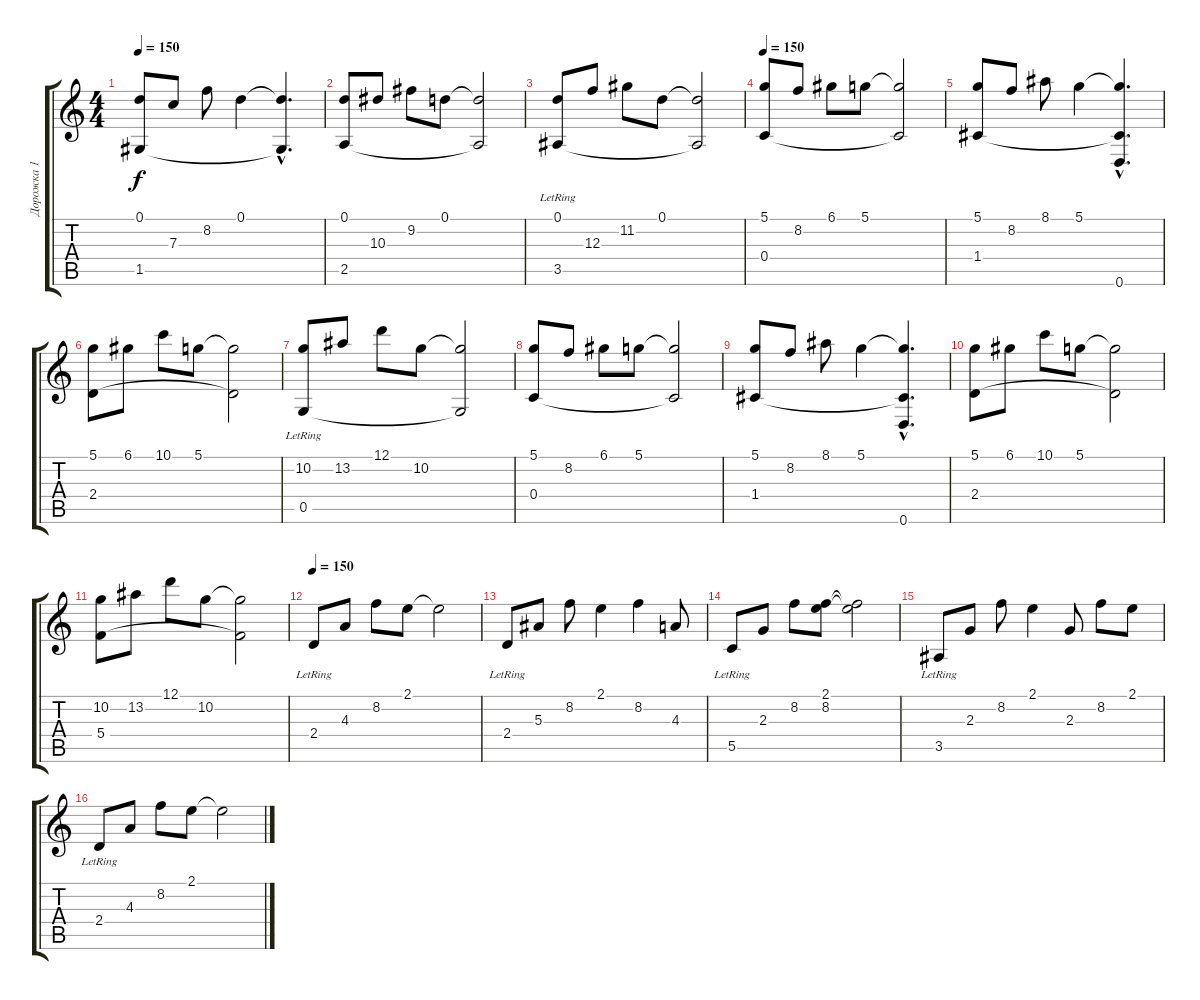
\track ("Дорожка 1" "Дорожка 1") {instrument acousticguitarsteel}
\staff {score tabs}
\tuning (D4 A3 F3 C3 G2 D2) {hide}
\ts (4 4)
\tempo 150
\clef g2
\ks c
(0.1 1.5).8{dy f} 7.3.8 8.2.8 0.1.4 (0.1{hac t} 1.5{hac t}).4{d} |
(0.1 2.5).8 10.3.8 9.2.8 0.1.8 (0.1{t} 2.5{t}).2 |
(0.1 3.5{lr}).8 12.3.8 11.2.8 0.1.8 (0.1{t} 3.5{t}).2 |
\tempo 150
(5.1 0.4).8 8.2.8 6.1.8 5.1.8 (5.1{t} 0.4{t}).2 |
(5.1 1.4).8 8.2.8 8.1.8 5.1.4 (5.1{hac t} 1.4{hac t} 0.6{hac}).4{d} |
(5.1 2.4).8 6.1.8 10.1.8 5.1.8 (5.1{t} 2.4{t}).2 |
(10.2 0.5{lr}).8 13.2.8 12.1.8 10.2.8 (10.2{t} 0.5{t}).2 |
(5.1 0.4).8 8.2.8 6.1.8 5.1.8 (5.1{t} 0.4{t}).2 |
(5.1 1.4).8 8.2.8 8.1.8 5.1.4 (5.1{hac t} 1.4{hac t} 0.6{hac}).4{d} |
(5.1 2.4).8 6.1.8 10.1.8 5.1.8 (5.1{t} 2.4{t}).2 |
(10.2 5.4).8 13.2.8 12.1.8 10.2.8 (10.2{t} 5.4{t}).2 |
\tempo 150
2.4{lr}.8{instrument distortionguitar} 4.3.8 8.2.8 2.1.8 2.1{t}.2 |
2.4{lr}.8 5.3.8 8.2.8 2.1.4 8.2.4 4.3.8 |
5.5{lr}.8 2.3.8 8.2.8 (2.1 8.2).8 (2.1{t} 8.2{t}).2 |
3.5{lr}.8 2.3.8 8.2.8 2.1.4 2.3.8 8.2.8 2.1.8 |
2.4{lr}.8{instrument distortionguitar} 4.3.8 8.2.8 2.1.8 2.1{t}.2
